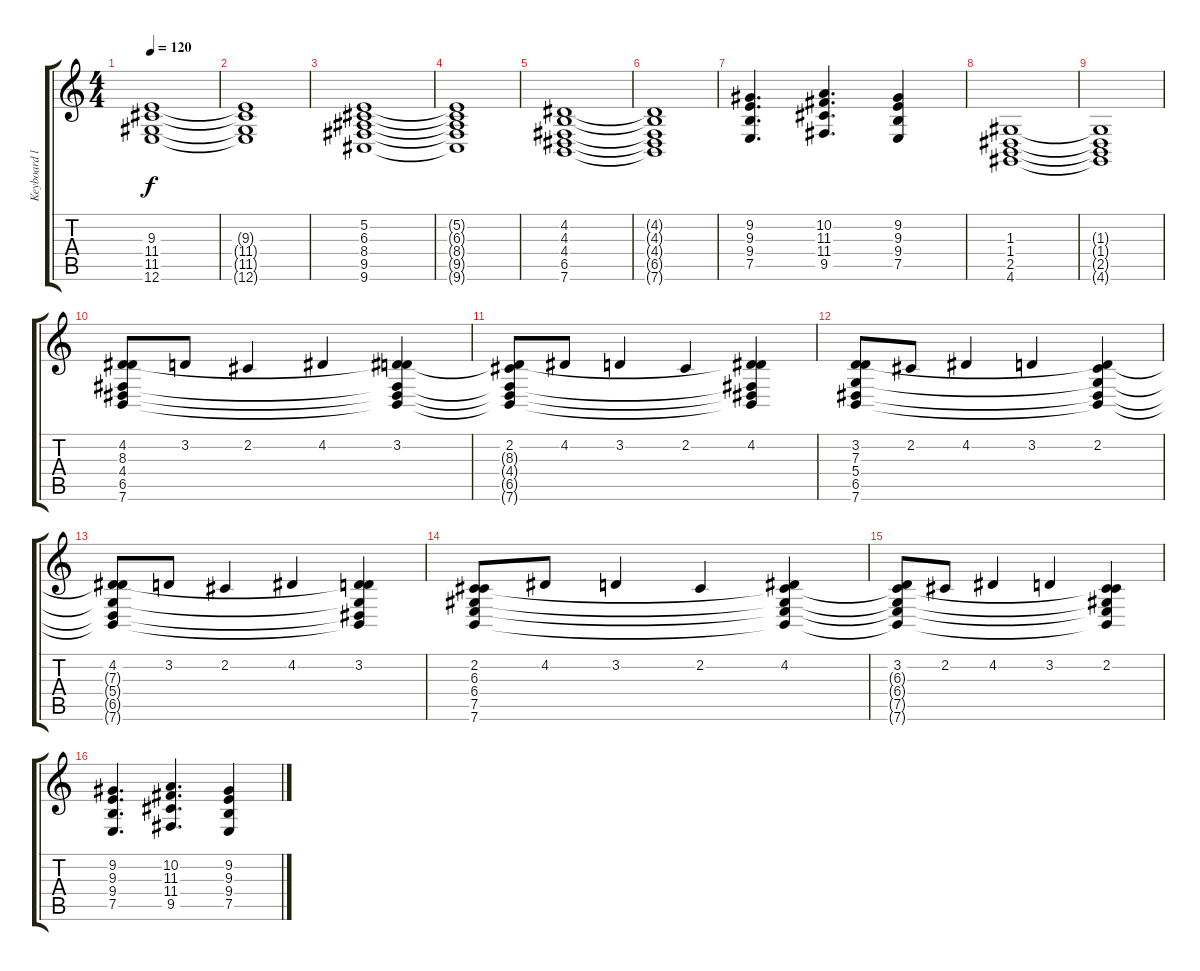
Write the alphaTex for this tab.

\track ("Keyboard lead" "Keyboard l") {instrument lead1square}
\staff {score tabs}
\tuning (E4 B3 G3 D3 A2 E2) {hide}
\ts (4 4)
\tempo 120
\clef g2
\ks c
(9.3 11.4 11.5 12.6).1{dy f} |
(9.3{t} 11.4{t} 11.5{t} 12.6{t}).1 |
(5.2 6.3 8.4 9.5 9.6).1 |
(5.2{t} 6.3{t} 8.4{t} 9.5{t} 9.6{t}).1 |
(4.2 4.3 4.4 6.5 7.6).1 |
(4.2{t} 4.3{t} 4.4{t} 6.5{t} 7.6{t}).1 |
(9.2 9.3 9.4 7.5).4{d} (10.2 11.3 11.4 9.5).4{d} (9.2 9.3 9.4 7.5).4 |
(1.3 1.4 2.5 4.6).1 |
(1.3{t} 1.4{t} 2.5{t} 4.6{t}).1 |
(4.2 8.3 4.4 6.5 7.6).8 3.2.8 2.2.4 4.2.4 (3.2 8.3{t} 4.4{t} 6.5{t} 7.6{t}).4 |
(2.2 8.3{t} 4.4{t} 6.5{t} 7.6{t}).8 4.2.8 3.2.4 2.2.4 (4.2 8.3{t} 4.4{t} 6.5{t} 7.6{t}).4 |
(3.2 7.3 5.4 6.5 7.6).8 2.2.8 4.2.4 3.2.4 (2.2 7.3{t} 5.4{t} 6.5{t} 7.6{t}).4 |
(4.2 7.3{t} 5.4{t} 6.5{t} 7.6{t}).8 3.2.8 2.2.4 4.2.4 (3.2 7.3{t} 5.4{t} 6.5{t} 7.6{t}).4 |
(2.2 6.3 6.4 7.5 7.6).8 4.2.8 3.2.4 2.2.4 (4.2 6.3{t} 6.4{t} 7.5{t} 7.6{t}).4 |
(3.2 6.3{t} 6.4{t} 7.5{t} 7.6{t}).8 2.2.8 4.2.4 3.2.4 (2.2 6.3{t} 6.4{t} 7.5{t} 7.6{t}).4 |
(9.2 9.3 9.4 7.5).4{d} (10.2 11.3 11.4 9.5).4{d} (9.2 9.3 9.4 7.5).4
